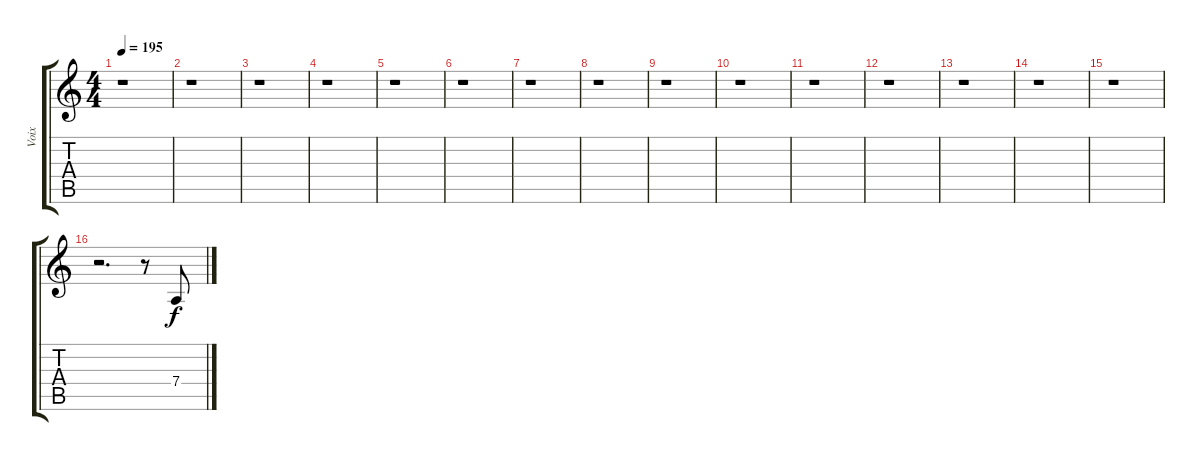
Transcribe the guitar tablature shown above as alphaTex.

\track ("Voix" "Voix") {instrument lead6voice}
\staff {score tabs}
\tuning (E4 B3 G3 D3 A2 E2) {hide}
\ts (4 4)
\tempo 195
\clef g2
\ks c
r.1{dy f instrument lead6voice} |
r.1 |
r.1 |
r.1 |
r.1 |
r.1 |
r.1 |
r.1 |
r.1 |
r.1 |
r.1 |
r.1 |
r.1 |
r.1 |
r.1 |
r.2{d} r.8 7.4.8
